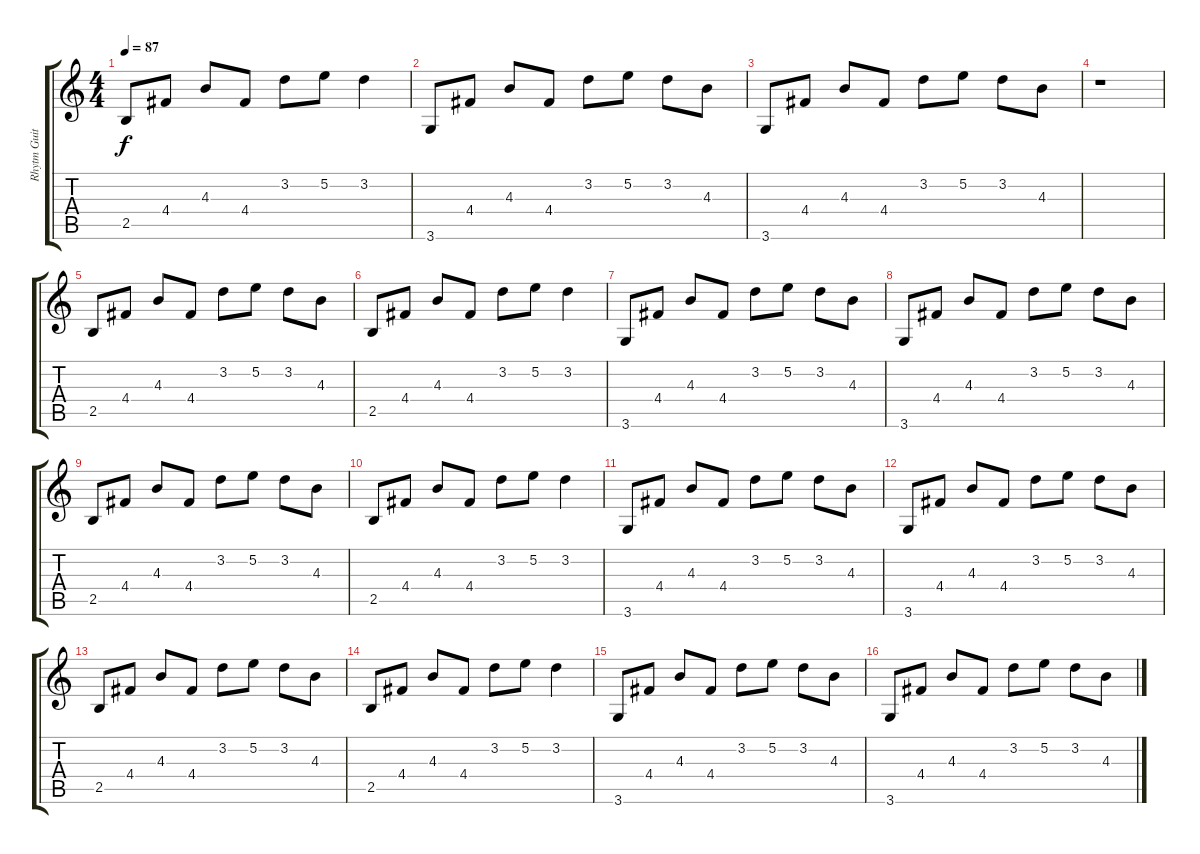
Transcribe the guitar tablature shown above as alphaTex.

\track ("Rhytm Guitar" "Rhytm Guit") {instrument distortionguitar}
\staff {score tabs}
\tuning (E4 B3 G3 D3 A2 E2) {hide}
\ts (4 4)
\tempo 87
\clef g2
\ks c
2.5.8{dy f} 4.4.8 4.3.8 4.4.8 3.2.8 5.2.8 3.2.4 |
3.6.8 4.4.8 4.3.8 4.4.8 3.2.8 5.2.8 3.2.8 4.3.8 |
3.6.8 4.4.8 4.3.8 4.4.8 3.2.8 5.2.8 3.2.8 4.3.8 |
r.1 |
2.5.8 4.4.8 4.3.8 4.4.8 3.2.8 5.2.8 3.2.8 4.3.8 |
2.5.8 4.4.8 4.3.8 4.4.8 3.2.8 5.2.8 3.2.4 |
3.6.8 4.4.8 4.3.8 4.4.8 3.2.8 5.2.8 3.2.8 4.3.8 |
3.6.8 4.4.8 4.3.8 4.4.8 3.2.8 5.2.8 3.2.8 4.3.8 |
2.5.8 4.4.8 4.3.8 4.4.8 3.2.8 5.2.8 3.2.8 4.3.8 |
2.5.8 4.4.8 4.3.8 4.4.8 3.2.8 5.2.8 3.2.4 |
3.6.8 4.4.8 4.3.8 4.4.8 3.2.8 5.2.8 3.2.8 4.3.8 |
3.6.8 4.4.8 4.3.8 4.4.8 3.2.8 5.2.8 3.2.8 4.3.8 |
2.5.8 4.4.8 4.3.8 4.4.8 3.2.8 5.2.8 3.2.8 4.3.8 |
2.5.8 4.4.8 4.3.8 4.4.8 3.2.8 5.2.8 3.2.4 |
3.6.8 4.4.8 4.3.8 4.4.8 3.2.8 5.2.8 3.2.8 4.3.8 |
3.6.8 4.4.8 4.3.8 4.4.8 3.2.8 5.2.8 3.2.8 4.3.8
